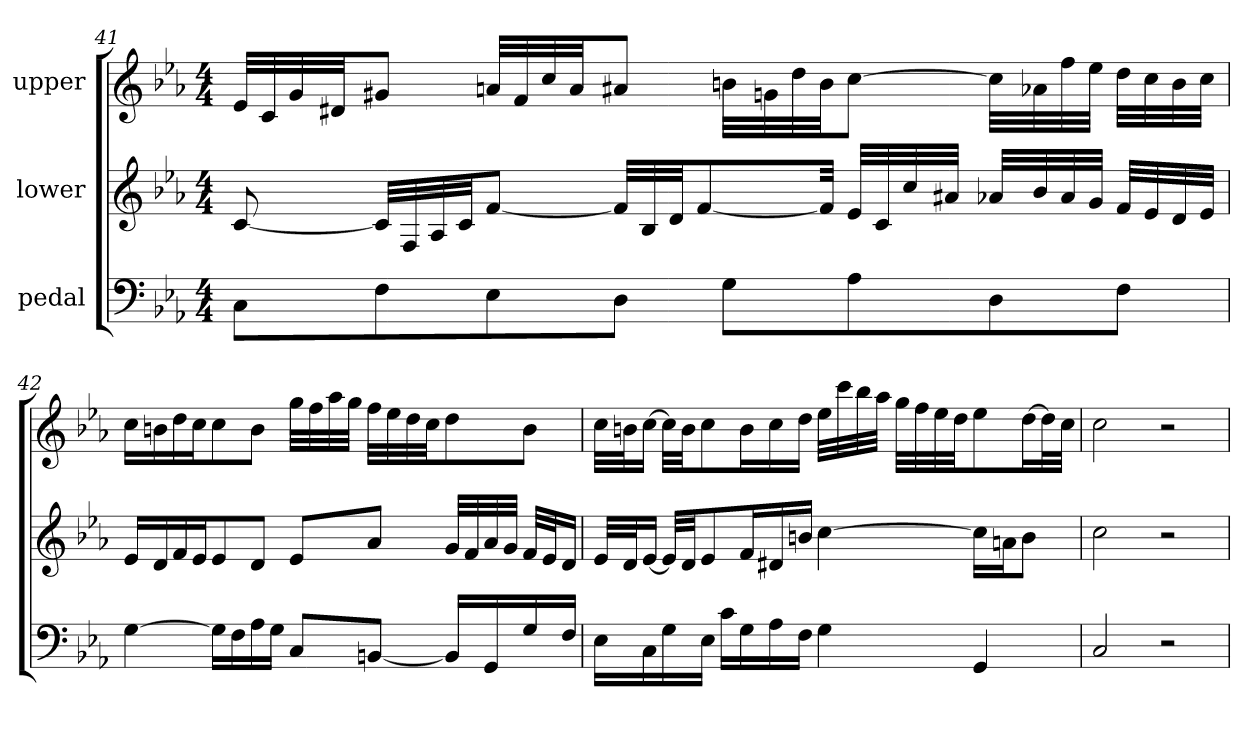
**kern	**kern	**kern
*part3	*part2	*part1
*staff3	*staff2	*staff1
*I"pedal	*I"lower	*I"upper
!!LO:LB:g=z
*clefF4	*clefG2	*clefG2
*k[b-e-a-]	*k[b-e-a-]	*k[b-e-a-]
*E-:	*E-:	*E-:
*M4/4	*M4/4	*M4/4
=41	=41	=41
8C\L	[8c/	32e-/LLL
.	.	32c/
.	.	32g/
.	.	32d#X/JJ
8F\	32c/LLL]	8g#X/J
.	32F/	.
.	32A-/	.
.	32c/JJ	.
8E-\	[8f/J	32an/LLL
.	.	32f/
.	.	32cc/
.	.	32a/JJ
8D\J	32f/LLL]	8a#X/J
.	32B-/	.
.	32d/JJ	.
.	[8f/	.
8G\L	.	32bn\LLL
.	.	32gn\
.	.	32dd\
.	32f/Jkk]	32b\JJ
8A-\	32e-/LLL	[8cc\J
.	32c/	.
.	32cc/	.
.	32a#X/JJJ	.
8D\	32a-X/LLL	32cc\LLL]
.	32b-/	32a-X\
.	32a-/	32ff\
.	32g/JJJ	32ee-\JJJ
8F\J	32f/LLL	32dd\LLL
.	32e-/	32cc\
.	32d/	32b\
.	32e-/JJJ	32cc\JJJ
!!LO:PB:g=z
=42	=42	=42
[4G\	16e-/LL	16cc\LL
.	16d/	16bn\
.	16f/	16dd\
.	16e-/J	16cc\J
16G\LL]	8e-/	8cc\
16F\	.	.
16A-\	8d/J	8b\J
16G\JJ	.	.
8C/L	8e-/L	32gg\LLL
.	.	32ff\
.	.	32aa-\
.	.	32gg\JJJ
[8BBn/J	8a-/J	32ff\LLL
.	.	32ee-\
.	.	32dd\
.	.	32cc\JJ
16BB/LL]	32g/LLL	8dd\
.	32f/	.
16GG/	32a-/	.
.	32g/JJJ	.
16G/	32f/LLL	8b\J
.	32e-/J	.
16F/JJ	16d/JJ	.
!!LO:LB:g=z
=43	=43	=43
16E-\LL	32e-/LLL	32cc\LLL
.	32d/J	32bn\J
16C\	[16e-/JJ	[16cc\JJ
16G\	32e-/LLL]	32cc\LLL]
.	32d/JJ	32b\JJ
16E-\JJ	8e-/	8cc\
16c\LL	.	.
16G\	16f/L	16b\L
16A-\	16d#X/	16cc\
16F\JJ	16bn/JJ	16dd\JJ
4G\	[4cc\	32ee-\LLL
.	.	32ccc\
.	.	32bb-\
.	.	32aa-\JJJ
.	.	32gg\LLL
.	.	32ff\
.	.	32ee-\
.	.	32dd\JJ
4GG/	16cc\LL]	8ee-\
.	16an\J	.
.	8b\J	[16dd\L
.	.	32dd\L]
.	.	32cc\JJJ
=44	=44	=44
2C/	2cc\	2cc\
2r	2r	2r
=	=	=
*-	*-	*-
